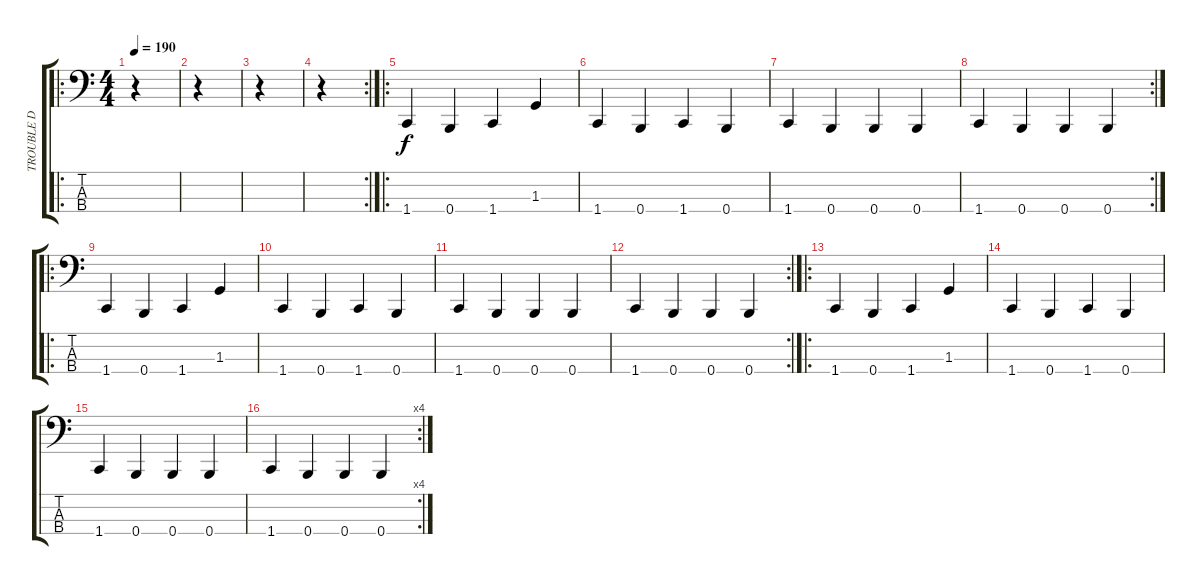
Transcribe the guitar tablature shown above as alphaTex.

\track ("TROUBLE D" "TROUBLE D") {instrument electricbasspick}
\staff {score tabs}
\tuning (E2 B1 Gb1 B0) {hide}
\ro
\ts (4 4)
\tempo 190
\clef f4
\ks c
r.4{dy f instrument electricbasspick} |
r.4 |
r.4 |
\rc 2
r.4 |
\ro
1.4.4 0.4.4 1.4.4 1.3.4 |
1.4.4 0.4.4 1.4.4 0.4.4 |
1.4.4 0.4.4 0.4.4 0.4.4 |
\rc 2
1.4.4 0.4.4 0.4.4 0.4.4 |
\ro
1.4.4 0.4.4 1.4.4 1.3.4 |
1.4.4 0.4.4 1.4.4 0.4.4 |
1.4.4 0.4.4 0.4.4 0.4.4 |
\rc 2
1.4.4 0.4.4 0.4.4 0.4.4 |
\ro
1.4.4 0.4.4 1.4.4 1.3.4 |
1.4.4 0.4.4 1.4.4 0.4.4 |
1.4.4 0.4.4 0.4.4 0.4.4 |
\rc 4
1.4.4 0.4.4 0.4.4 0.4.4
